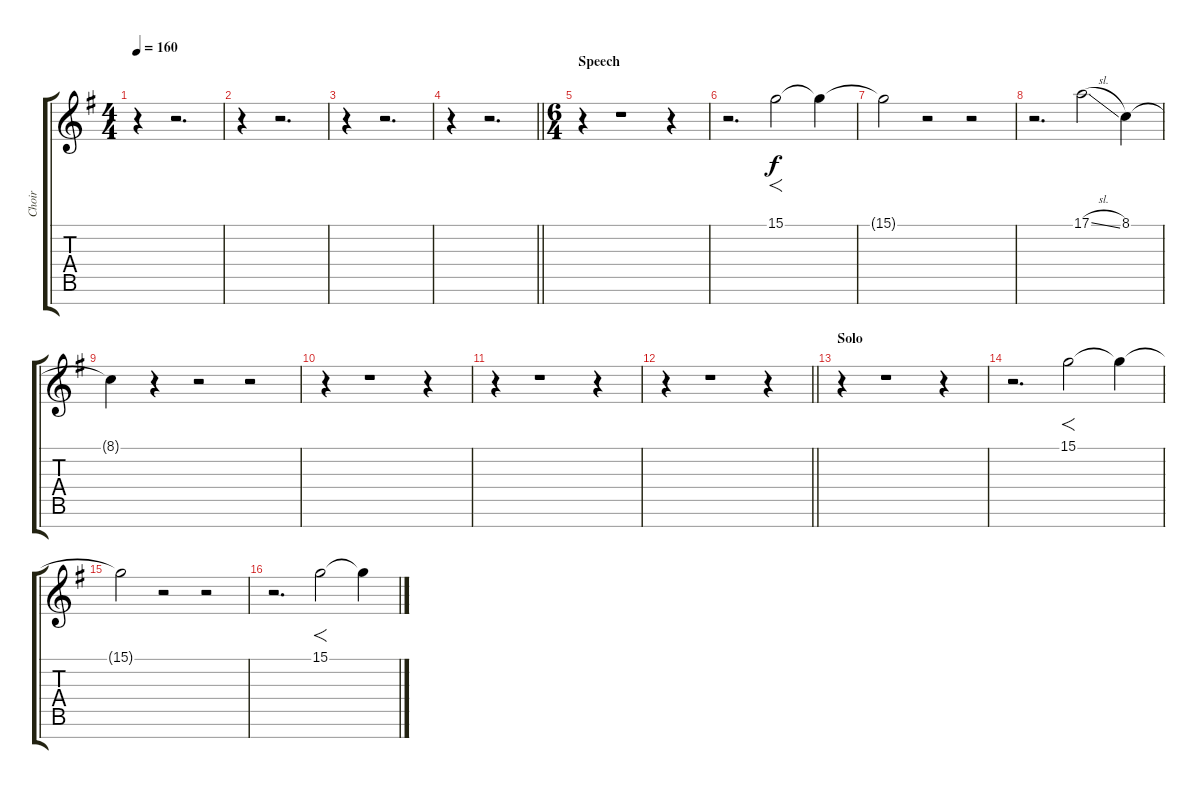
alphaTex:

\track ("Choir" "Choir") {instrument choiraahs}
\staff {score tabs}
\tuning (E4 B3 G3 D3 A2 E2 B1) {hide}
\ts (4 4)
\tempo 160
\clef g2
\ks g
r.4{dy f} r.2{d} |
r.4 r.2{d} |
r.4 r.2{d} |
\barLineRight lightlight
r.4 r.2{d} |
\ts (6 4)
\section ("" "Speech")
r.4 r.1 r.4 |
r.2{d} 15.1.2{f volume 4} 15.1{t}.4 |
15.1{t}.2{volume 1} r.2 r.2 |
r.2{d volume 6} 17.1{sl}.2{volume 4} 8.1.4 |
8.1{t}.4{volume 1} r.4 r.2 r.2 |
r.4 r.1 r.4 |
r.4 r.1 r.4 |
\barLineRight lightlight
r.4 r.1 r.4 |
\section ("" "Solo")
r.4 r.1 r.4 |
r.2{d volume 6} 15.1.2{f volume 4} 15.1{t}.4 |
15.1{t}.2{volume 1} r.2 r.2 |
r.2{d volume 6} 15.1.2{f volume 4} 15.1{t}.4
